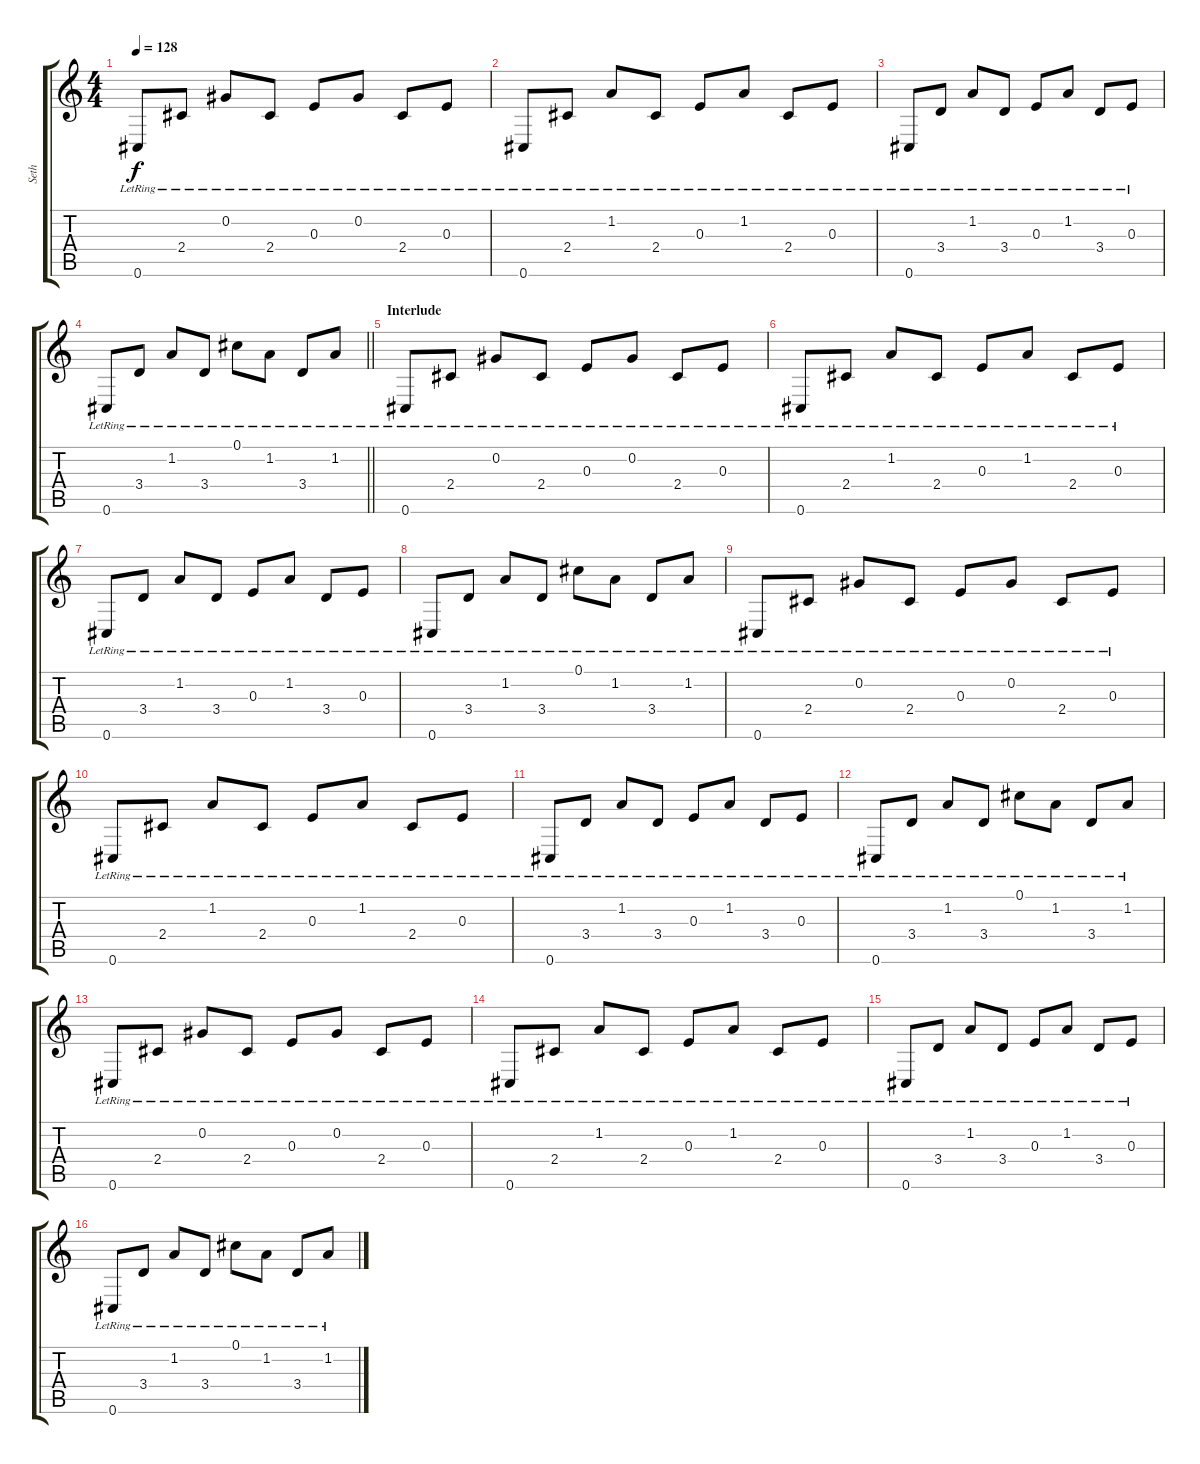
\track ("Seth " "Seth ") {instrument overdrivenguitar}
\staff {score tabs}
\tuning (Db4 Ab3 E3 B2 Gb2 Db2) {hide}
\ts (4 4)
\tempo 128
\clef g2
\ks c
0.6{lr}.8{dy f} 2.4{lr}.8 0.2{lr}.8 2.4{lr}.8 0.3{lr}.8 0.2{lr}.8 2.4{lr}.8 0.3{lr}.8 |
0.6{lr}.8 2.4{lr}.8 1.2{lr}.8 2.4{lr}.8 0.3{lr}.8 1.2{lr}.8 2.4{lr}.8 0.3{lr}.8 |
0.6{lr}.8 3.4{lr}.8 1.2{lr}.8 3.4{lr}.8 0.3{lr}.8 1.2{lr}.8 3.4{lr}.8 0.3{lr}.8 |
\barLineRight lightlight
0.6{lr}.8 3.4{lr}.8 1.2{lr}.8 3.4{lr}.8 0.1{lr}.8 1.2{lr}.8 3.4{lr}.8 1.2{lr}.8 |
\section ("" "Interlude")
0.6{lr}.8 2.4{lr}.8 0.2{lr}.8 2.4{lr}.8 0.3{lr}.8 0.2{lr}.8 2.4{lr}.8 0.3{lr}.8 |
0.6{lr}.8 2.4{lr}.8 1.2{lr}.8 2.4{lr}.8 0.3{lr}.8 1.2{lr}.8 2.4{lr}.8 0.3{lr}.8 |
0.6{lr}.8 3.4{lr}.8 1.2{lr}.8 3.4{lr}.8 0.3{lr}.8 1.2{lr}.8 3.4{lr}.8 0.3{lr}.8 |
0.6{lr}.8 3.4{lr}.8 1.2{lr}.8 3.4{lr}.8 0.1{lr}.8 1.2{lr}.8 3.4{lr}.8 1.2{lr}.8 |
0.6{lr}.8 2.4{lr}.8 0.2{lr}.8 2.4{lr}.8 0.3{lr}.8 0.2{lr}.8 2.4{lr}.8 0.3{lr}.8 |
0.6{lr}.8 2.4{lr}.8 1.2{lr}.8 2.4{lr}.8 0.3{lr}.8 1.2{lr}.8 2.4{lr}.8 0.3{lr}.8 |
0.6{lr}.8 3.4{lr}.8 1.2{lr}.8 3.4{lr}.8 0.3{lr}.8 1.2{lr}.8 3.4{lr}.8 0.3{lr}.8 |
0.6{lr}.8 3.4{lr}.8 1.2{lr}.8 3.4{lr}.8 0.1{lr}.8 1.2{lr}.8 3.4{lr}.8 1.2{lr}.8 |
0.6{lr}.8 2.4{lr}.8 0.2{lr}.8 2.4{lr}.8 0.3{lr}.8 0.2{lr}.8 2.4{lr}.8 0.3{lr}.8 |
0.6{lr}.8 2.4{lr}.8 1.2{lr}.8 2.4{lr}.8 0.3{lr}.8 1.2{lr}.8 2.4{lr}.8 0.3{lr}.8 |
0.6{lr}.8 3.4{lr}.8 1.2{lr}.8 3.4{lr}.8 0.3{lr}.8 1.2{lr}.8 3.4{lr}.8 0.3{lr}.8 |
0.6{lr}.8 3.4{lr}.8 1.2{lr}.8 3.4{lr}.8 0.1{lr}.8 1.2{lr}.8 3.4{lr}.8 1.2{lr}.8
